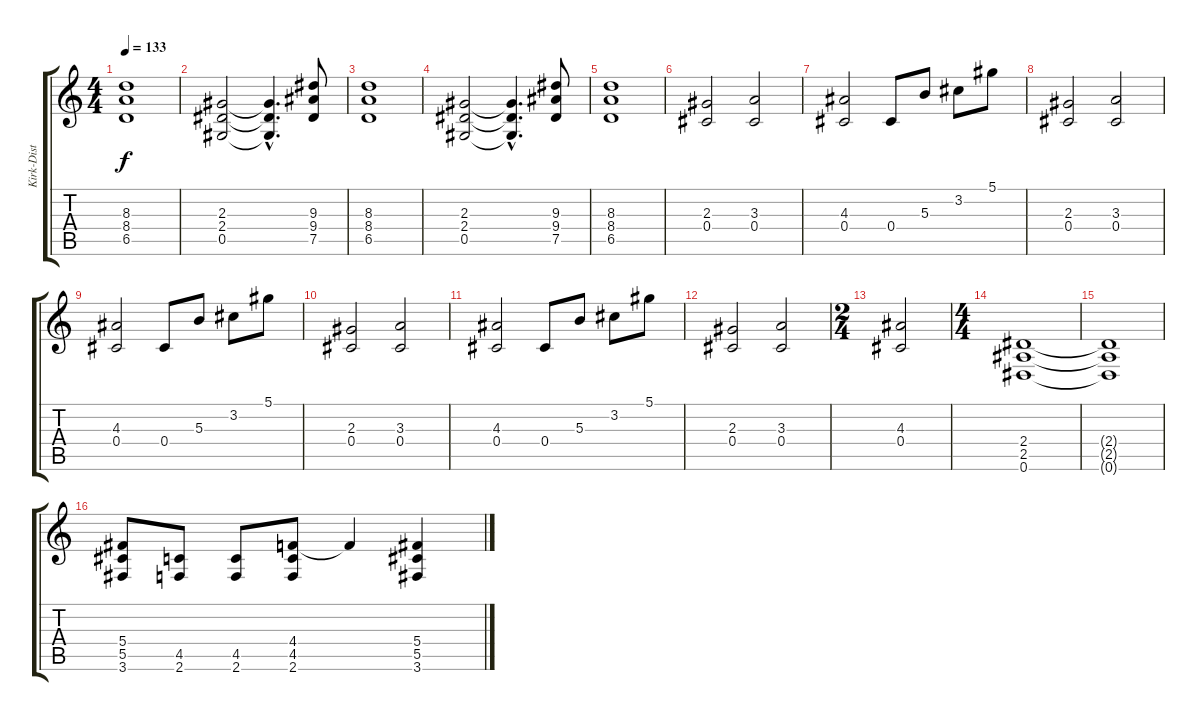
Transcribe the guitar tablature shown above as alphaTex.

\track ("Kirk-Dist" "Kirk-Dist") {instrument distortionguitar}
\staff {score tabs}
\tuning (Eb4 Bb3 Gb3 Db3 Ab2 Eb2) {hide}
\ts (4 4)
\tempo 133
\clef g2
\ks c
(8.3 8.4 6.5).1{dy f} |
(2.3 2.4 0.5).2 (2.3{hac t} 2.4{hac t} 0.5{hac t}).4{d} (9.3 9.4 7.5).8 |
(8.3 8.4 6.5).1 |
(2.3 2.4 0.5).2 (2.3{hac t} 2.4{hac t} 0.5{hac t}).4{d} (9.3 9.4 7.5).8 |
(8.3 8.4 6.5).1 |
(2.3 0.4).2 (3.3 0.4).2 |
(4.3 0.4).2 0.4.8 5.3.8 3.2.8 5.1.8 |
(2.3 0.4).2 (3.3 0.4).2 |
(4.3 0.4).2 0.4.8 5.3.8 3.2.8 5.1.8 |
(2.3 0.4).2 (3.3 0.4).2 |
(4.3 0.4).2 0.4.8 5.3.8 3.2.8 5.1.8 |
(2.3 0.4).2 (3.3 0.4).2 |
\ts (2 4)
(4.3 0.4).2 |
\ts (4 4)
(2.4 2.5 0.6).1 |
(2.4{t} 2.5{t} 0.6{t}).1 |
(5.4 5.5 3.6).8 (4.5 2.6).8 (4.5 2.6).8 (4.4 4.5 2.6).8 4.4{t}.4 (5.4 5.5 3.6).4
